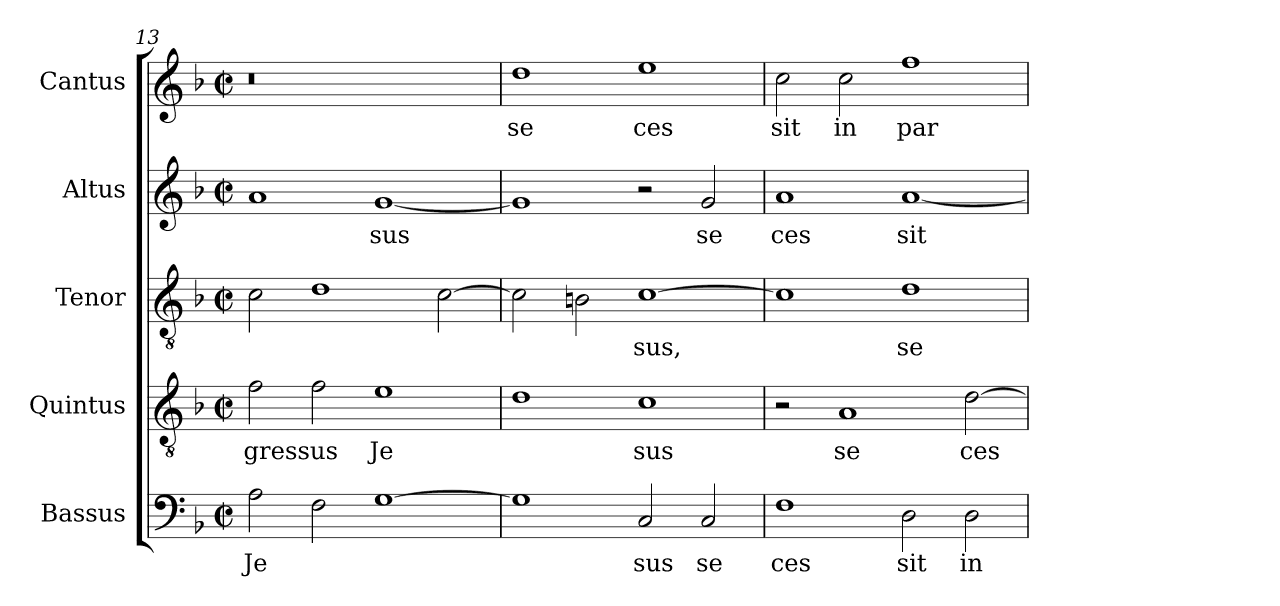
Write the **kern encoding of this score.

**kern	**text	**kern	**text	**kern	**text	**kern	**text	**kern	**text
*part5	*part5	*part4	*part4	*part3	*part3	*part2	*part2	*part1	*part1
*staff5	*staff5	*staff4	*staff4	*staff3	*staff3	*staff2	*staff2	*staff1	*staff1
*I"Bassus	*	*I"Quintus	*	*I"Tenor	*	*I"Altus	*	*I"Cantus	*
!!LO:LB:g=z
*clefF4	*	*clefGv2	*	*clefGv2	*	*clefG2	*	*clefG2	*
*k[b-]	*	*k[b-]	*	*k[b-]	*	*k[b-]	*	*k[b-]	*
*F:	*	*F:	*	*F:	*	*F:	*	*F:	*
*M2/2	*	*M2/2	*	*M2/2	*	*M2/2	*	*M2/2	*
*met(c|)	*	*met(c|)	*	*met(c|)	*	*met(c|)	*	*met(c|)	*
=13	=13	=13	=13	=13	=13	=13	=13	=13	=13
!	!LO:LY:b:cj	!	!LO:LY:b:cj	!	!	!	!	!	!
2A\	Je	2f\	-gressus	2c\	.	1a	.	0r	.
2F\	.	2f\	.	1d	.	.	.	.	.
!	!	!	!LO:LY:b:cj	!	!	!	!LO:LY:b:cj	!	!
[>1G	.	1e	Je	.	.	[<1g	-sus	.	.
.	.	.	.	[>2c\	.	.	.	.	.
=14	=14	=14	=14	=14	=14	=14	=14	=14	=14
!	!	!	!	!	!	!	!	!	!LO:LY:b:cj
1G]	.	1d	.	2c\]	.	1g]	.	1dd	se
.	.	.	.	2B\	.	.	.	.	.
!	!LO:LY:b:cj	!	!LO:LY:b:cj	!	!LO:LY:b	!	!	!	!LO:LY:b:cj
2C/	sus	1c	sus	[>1c	sus,	2r	.	1ee	ces
!	!LO:LY:b:cj	!	!	!	!	!	!LO:LY:b:cj	!	!
2C/	se	.	.	.	.	2g/	se	.	.
=15	=15	=15	=15	=15	=15	=15	=15	=15	=15
!	!LO:LY:b:cj	!	!	!	!	!	!LO:LY:b:cj	!	!LO:LY:b:cj
1F	ces	2r	.	1c]	.	1a	ces	2cc\	sit
!	!	!	!LO:LY:b:cj	!	!	!	!	!	!LO:LY:b:cj
.	.	1A	se	.	.	.	.	2cc\	in
!	!LO:LY:b:cj	!	!	!	!LO:LY:b:cj	!	!LO:LY:b:cj	!	!LO:LY:b:cj
2D\	sit	.	.	1d	se	[<1a	sit	1ff	par
!	!LO:LY:b:cj	!	!LO:LY:b	!	!	!	!	!	!
2D\	in	[>2d\	ces	.	.	.	.	.	.
=	=	=	=	=	=	=	=	=	=
*-	*-	*-	*-	*-	*-	*-	*-	*-	*-
